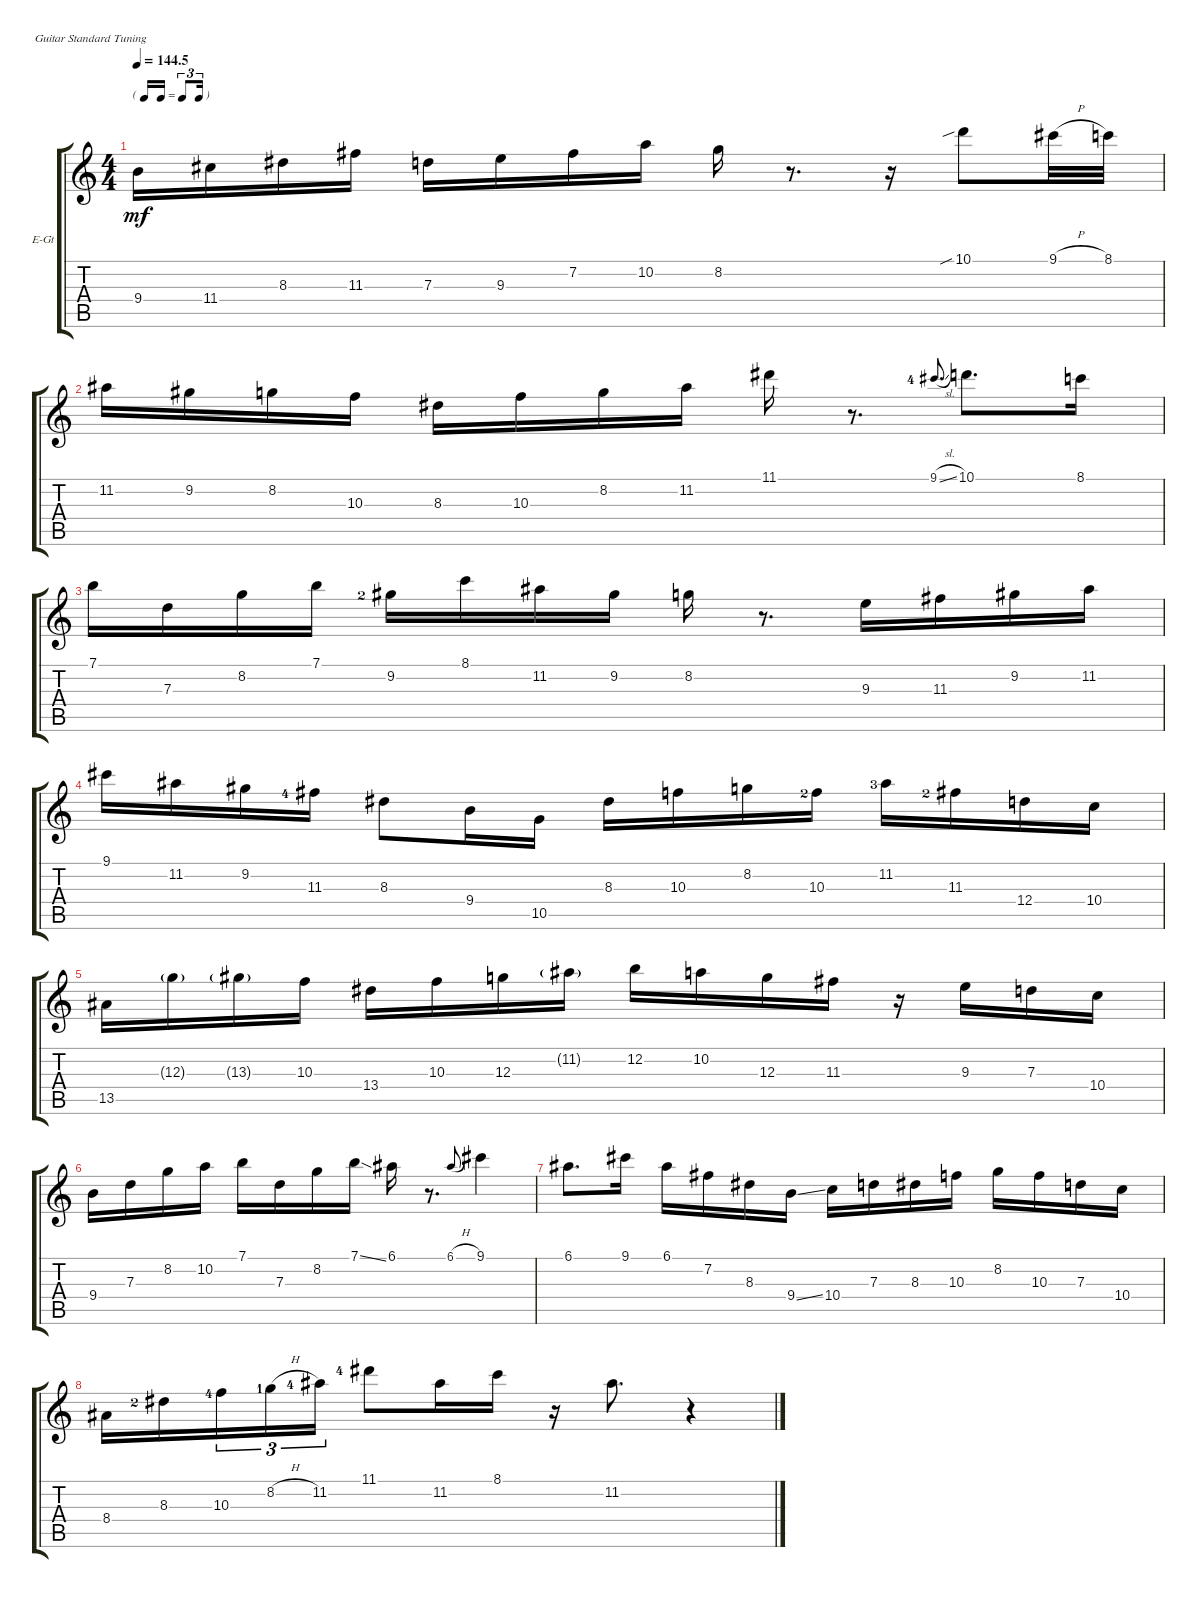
\defaultSystemsLayout 4
\bracketExtendMode groupsimilarinstruments
\firstSystemTrackNameOrientation horizontal
\otherSystemsTrackNameOrientation horizontal
\track ("Electric Guitar" "E-Gt") {instrument electricguitarclean}
\staff {score tabs}
\tuning (E4 B3 G3 D3 A2 E2)
\ts (4 4)
\tf triplet16th
\tempo
144.5
\accidentals auto
\clef g2
\ottava regular
\simile none
\scale
1.03909
\ks c
9.4.16{dy mf} 11.4.16 8.3.16 11.3.16 7.3.16 9.3.16 7.2.16 10.2.16 8.2.16 r.8{d} r.16 10.1{sib}.8 9.1{h}.32 8.1.32 |
\scale
0.960908 11.2.16 9.2.16 8.2.16 10.3.16 8.3.16 10.3.16 8.2.16 11.2.16 11.1.16 r.8{d} 9.1{sl lf 5}.8{d gr onbeat} 10.1.8{d} 8.1.16 |
\scale
1.03909 7.1.16 7.3.16 8.2.16 7.1.16 9.2{lf 3}.16 8.1.16 11.2.16 9.2.16 8.2.16 r.8{d} 9.3.16 11.3.16 9.2.16 11.2.16 |
\scale
0.960908 9.1.16 11.2.16 9.2.16 11.3{lf 5}.16 8.3.8 9.4.16 10.5.16 8.3.16 10.3.16 8.2.16 10.3{lf 3}.16 11.2{lf 4}.16 11.3{lf 3}.16 12.4.16 10.4.16 |
\scale
1.03909 13.5.16 12.3{g}.16 13.3{g}.16 10.3.16 13.4.16 10.3.16 12.3.16 11.2{g}.16 12.2.16 10.2.16 12.3.16 11.3.16 r.16 9.3.16 7.3.16 10.4.16 |
\scale
0.960908 9.4.16 7.3.16 8.2.16 10.2.16 7.1.16 7.3.16 8.2.16 7.1{ss}.16 6.1.16 r.8{d} 6.1{h}.8{gr onbeat} 9.1.4 |
\scale
1.03909 6.1.8{d} 9.1.16 6.1.16 7.2.16 8.3.16 9.4{ss}.16 10.4.16 7.3.16 8.3.16 10.3.16 8.2.16 10.3.16 7.3.16 10.4.16 |
\scale
0.960908 8.4.16{beam merge} 8.3{lf 3}.16{beam merge} 10.3{lf 5}.16{tu (3 2) beam merge} 8.2{h lf 2}.16{tu (3 2) beam merge} 11.2{lf 5}.16{tu (3 2)} 11.1{lf 5}.8 11.2.16 8.1.16 r.16 11.2.8{d} r.4
